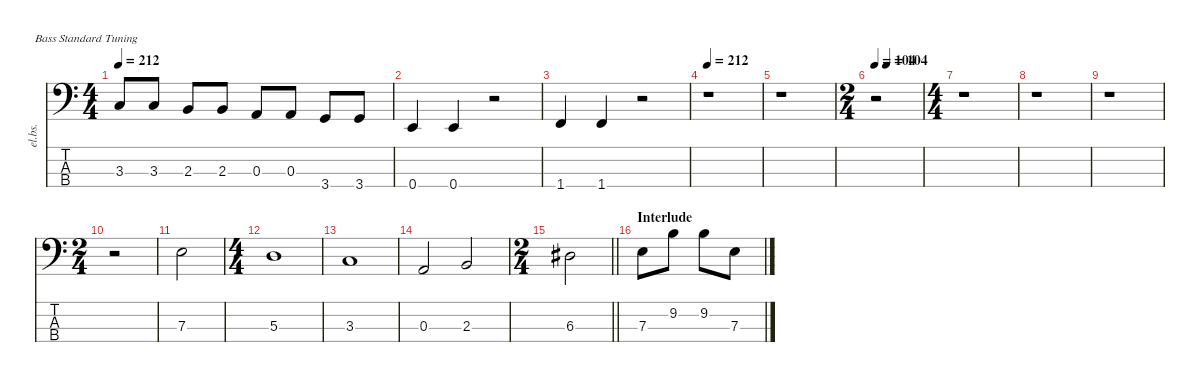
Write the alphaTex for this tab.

\defaultSystemsLayout 4
\hideDynamics
\bracketExtendMode nobrackets
\track ("Cliff Burton" "el.bs.") {mute instrument electricbassfinger}
\staff {score tabs}
\tuning (G2 D2 A1 E1)
\ts (4 4)
\tempo 212
\clef f4
\ks c
3.3.8{dy fff} 3.3.8 2.3.8 2.3.8 0.3.8 0.3.8 3.4.8 3.4.8 |
0.4.4 0.4.4 r.2 |
1.4.4 1.4.4 r.2 |
\tempo 212
r.1 |
r.1 |
\ts (2 4)
\beaming (8 2 2)
\tempo 104
\tempo (104 0.25)
r.2 |
\ts (4 4)
\beaming (8 2 2 2 2)
r.1 |
r.1 |
r.1 |
\ts (2 4)
\beaming (8 2 2)
r.2 |
7.3.2 |
\ts (4 4)
\beaming (8 2 2 2 2)
5.3.1 |
3.3.1 |
0.3.2 2.3.2 |
\ts (2 4)
\beaming (8 2 2)
\barLineRight lightlight
6.3{acc #}.2 |
\section ("" "Interlude")
7.3.8 9.2.8 9.2.8 7.3.8
